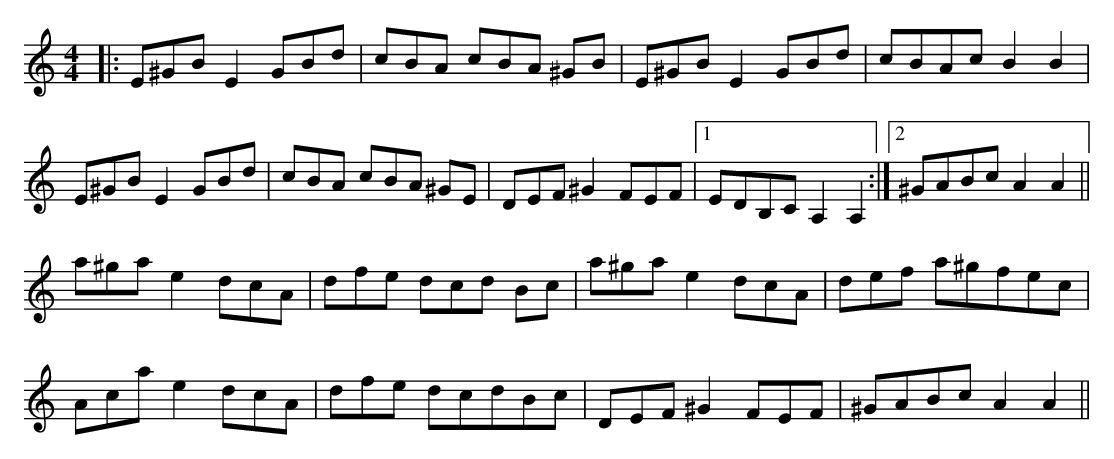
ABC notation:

X:1
M:4/4
K:Amin
|:E^GB E2GBd|cBA cBA ^GB|E^GB E2GBd|cBAcB2B2|
E^GB E2 GBd|cBA cBA ^GE|DEF^G2FEF|1 EDB,CA,2A,2:|2 ^GABcA2A2||
a^ga e2 dcA|dfe dcd Bc|a^ga e2 dcA|def a^gfec|
Aca e2dcA|dfe dcdBc|DEF^G2 FEF|^GABcA2A2||
